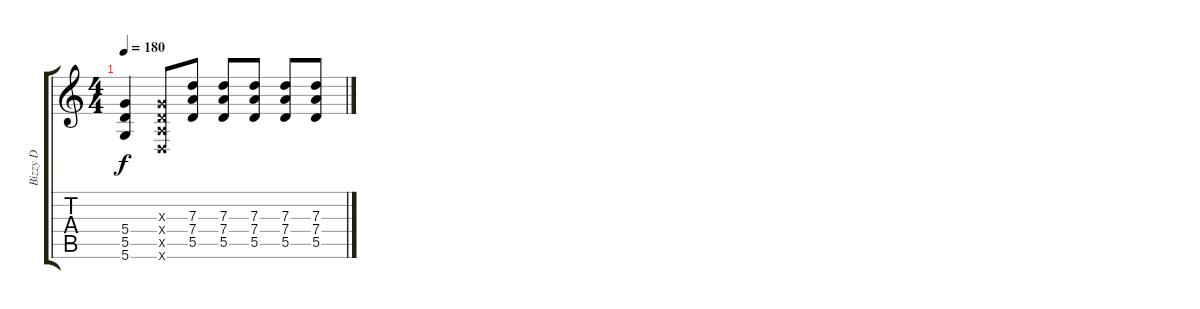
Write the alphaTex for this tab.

\track ("Bizzy D" "Bizzy D") {instrument distortionguitar}
\staff {score tabs}
\tuning (E4 B3 G3 D3 A2 D2) {hide}
\ts (4 4)
\tempo 180
\clef g2
\ks c
(5.4 5.5 5.6).4{dy f} (0.3{x} 0.4{x} 0.5{x} 0.6{x}).8 (7.3 7.4 5.5).8 (7.3 7.4 5.5).8 (7.3 7.4 5.5).8 (7.3 7.4 5.5).8 (7.3 7.4 5.5).8
